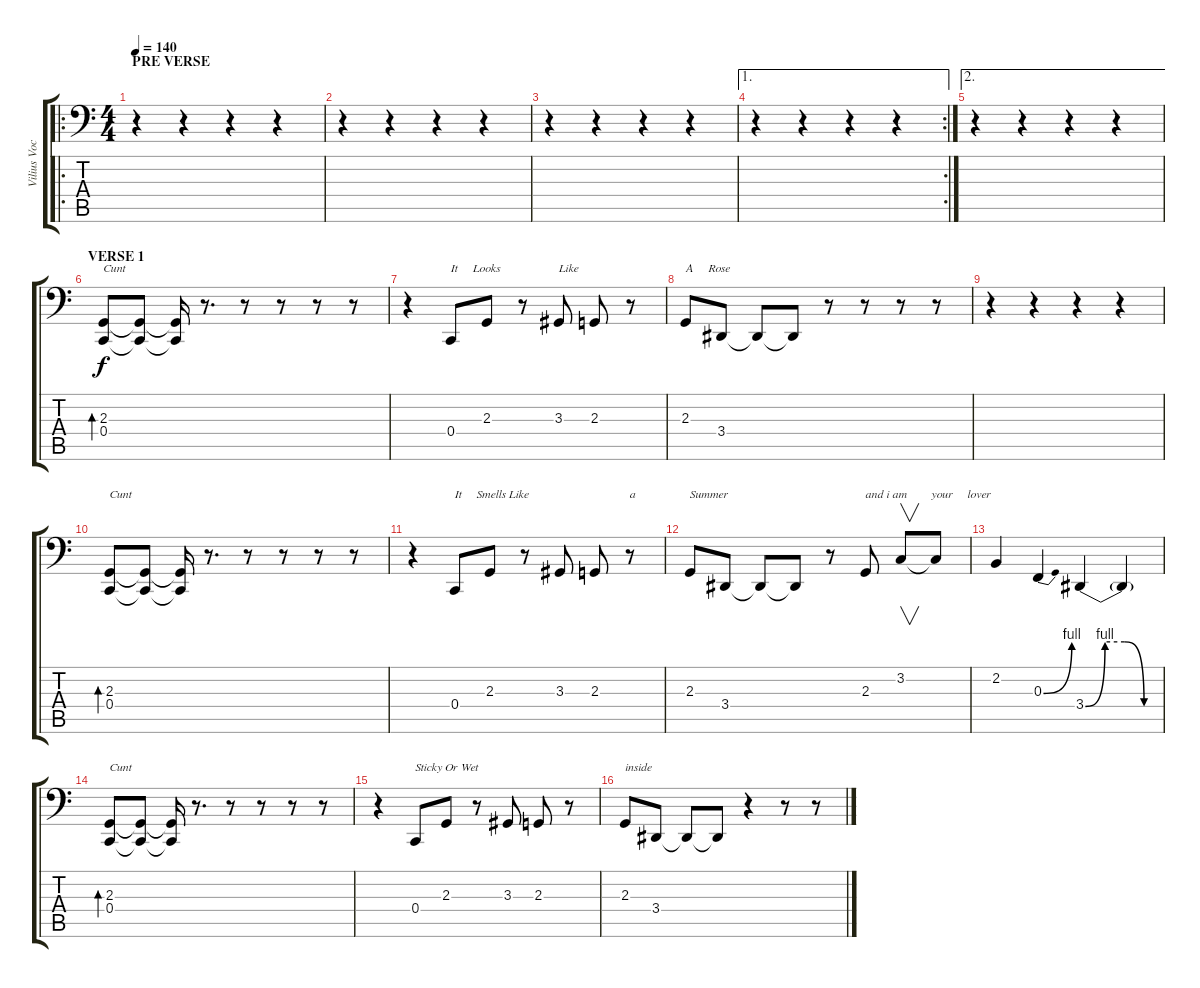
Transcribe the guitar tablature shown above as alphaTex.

\track ("Vilius Vocals" "Vilius Voc") {instrument lead2sawtooth}
\staff {score tabs}
\tuning (D3 A2 F2 C2 G1 C1) {hide}
\ro
\ts (4 4)
\section ("" "PRE VERSE")
\tempo 140
\clef f4
\ks c
r.4{dy f} r.4 r.4 r.4 |
r.4 r.4 r.4 r.4 |
r.4 r.4 r.4 r.4 |
\ae 1
\rc 2
r.4 r.4 r.4 r.4 |
\ae 2
r.4 r.4 r.4 r.4 |
\section ("" "VERSE 1")
(2.3 0.4).8{bd 480 txt "Cunt"} (2.3{t} 0.4{t}).8 (2.3{t} 0.4{t}).16 r.8{d} r.8 r.8 r.8 r.8 |
r.4 0.4.8{txt "It     Looks"} 2.3.8 r.8 3.3.8{txt "Like"} 2.3.8 r.8 |
2.3.8{txt "A     Rose"} 3.4.8 3.4{t}.8 3.4{t}.8 r.8 r.8 r.8 r.8 |
r.4 r.4 r.4 r.4 |
(2.3 0.4).8{bd 480 txt "Cunt"} (2.3{t} 0.4{t}).8 (2.3{t} 0.4{t}).16 r.8{d} r.8 r.8 r.8 r.8 |
r.4 0.4.8{txt "It     Smells Like"} 2.3.8 r.8 3.3.8 2.3.8 r.8{txt "a"} |
2.3.8{txt "Summer"} 3.4.8 3.4{t}.8 3.4{t}.8 r.8 2.3.8{txt "and i am        your     lover"} 3.2.8{v} 3.2{t}.8 |
2.2.4 0.3{be (bend 0 0 60 4)}.4 3.4{be (custom 0 0 15 4 30 4 45 0 60 0)}.4 3.4{t}.4 |
(2.3 0.4).8{bd 480 txt "Cunt"} (2.3{t} 0.4{t}).8 (2.3{t} 0.4{t}).16 r.8{d} r.8 r.8 r.8 r.8 |
r.4 0.4.8{txt "Sticky Or Wet"} 2.3.8 r.8 3.3.8 2.3.8 r.8 |
2.3.8{txt "inside"} 3.4.8 3.4{t}.8 3.4{t}.8 r.4 r.8 r.8
